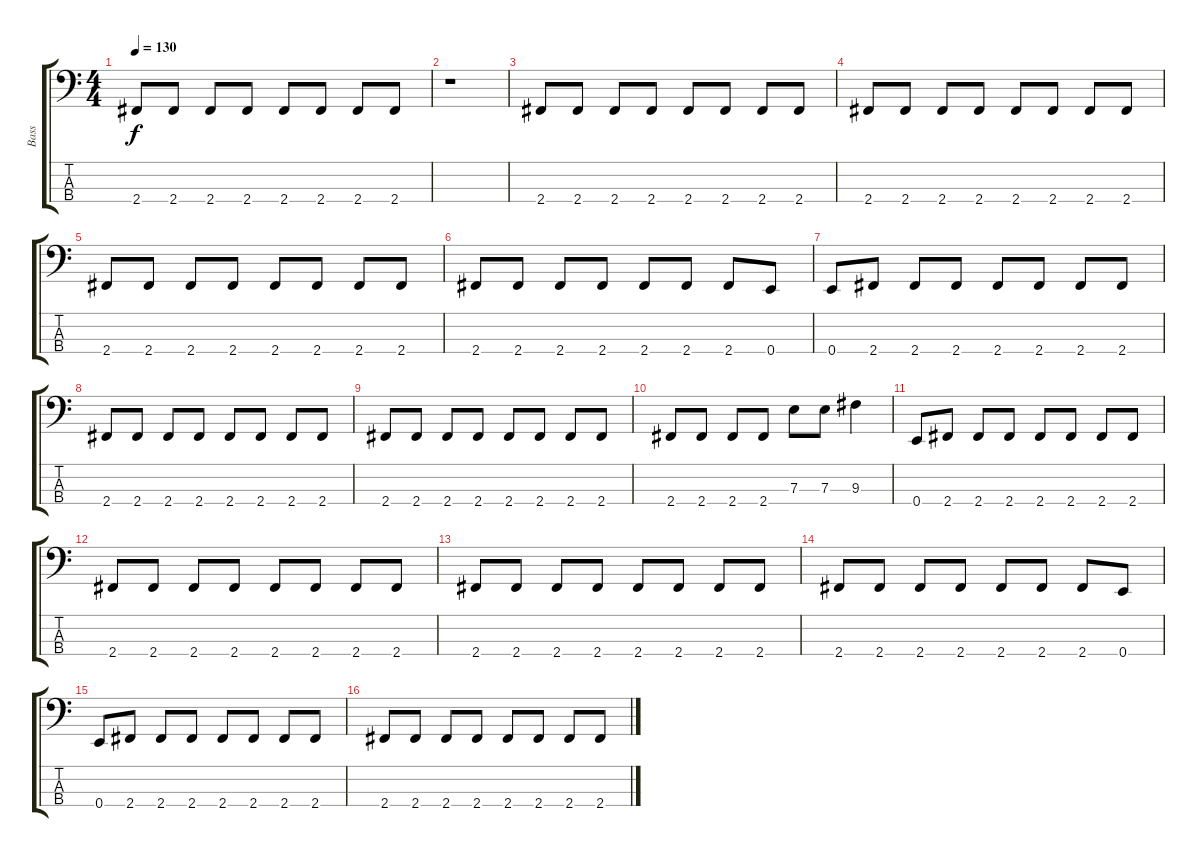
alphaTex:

\track ("Bass" "Bass") {instrument electricbasspick}
\staff {score tabs}
\tuning (G2 D2 A1 E1) {hide}
\ts (4 4)
\tempo 130
\clef f4
\ks c
2.4.8{dy f} 2.4.8 2.4.8 2.4.8 2.4.8 2.4.8 2.4.8 2.4.8 |
r.1 |
2.4.8 2.4.8 2.4.8 2.4.8 2.4.8 2.4.8 2.4.8 2.4.8 |
2.4.8 2.4.8 2.4.8 2.4.8 2.4.8 2.4.8 2.4.8 2.4.8 |
2.4.8 2.4.8 2.4.8 2.4.8 2.4.8 2.4.8 2.4.8 2.4.8 |
2.4.8 2.4.8 2.4.8 2.4.8 2.4.8 2.4.8 2.4.8 0.4.8 |
0.4.8 2.4.8 2.4.8 2.4.8 2.4.8 2.4.8 2.4.8 2.4.8 |
2.4.8 2.4.8 2.4.8 2.4.8 2.4.8 2.4.8 2.4.8 2.4.8 |
2.4.8 2.4.8 2.4.8 2.4.8 2.4.8 2.4.8 2.4.8 2.4.8 |
2.4.8 2.4.8 2.4.8 2.4.8 7.3.8 7.3.8 9.3.4 |
0.4.8 2.4.8 2.4.8 2.4.8 2.4.8 2.4.8 2.4.8 2.4.8 |
2.4.8 2.4.8 2.4.8 2.4.8 2.4.8 2.4.8 2.4.8 2.4.8 |
2.4.8 2.4.8 2.4.8 2.4.8 2.4.8 2.4.8 2.4.8 2.4.8 |
2.4.8 2.4.8 2.4.8 2.4.8 2.4.8 2.4.8 2.4.8 0.4.8 |
0.4.8 2.4.8 2.4.8 2.4.8 2.4.8 2.4.8 2.4.8 2.4.8 |
2.4.8 2.4.8 2.4.8 2.4.8 2.4.8 2.4.8 2.4.8 2.4.8
